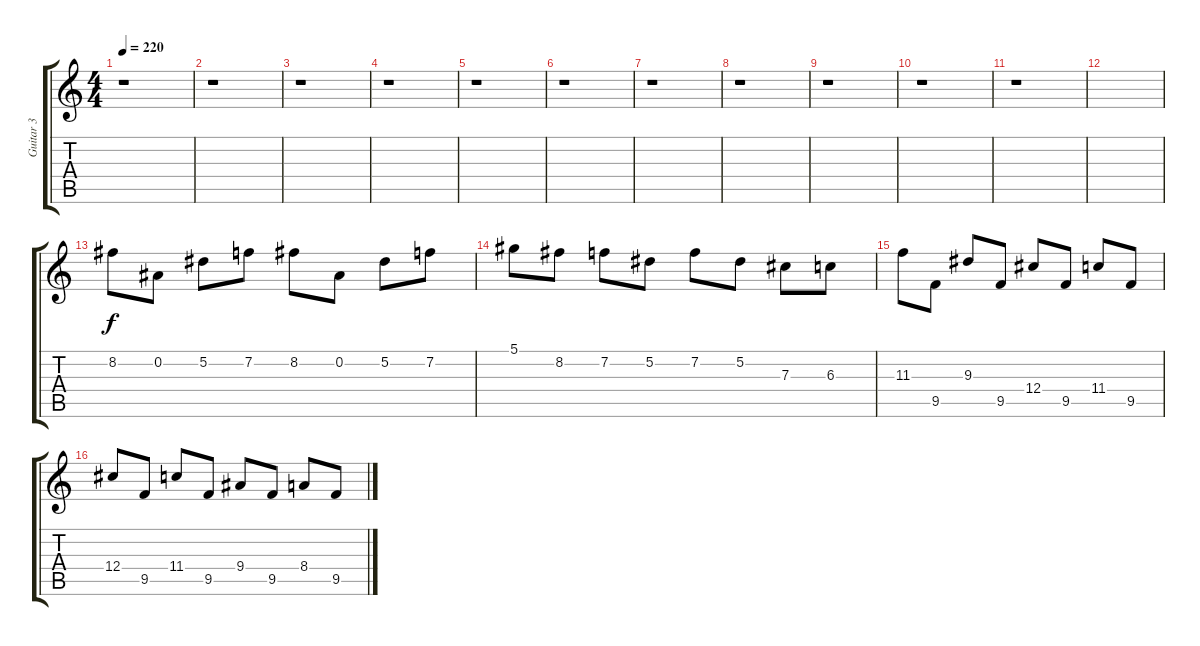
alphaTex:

\track ("Guitar 3" "Guitar 3") {instrument distortionguitar}
\staff {score tabs}
\tuning (Eb4 Bb3 Gb3 Db3 Ab2 Eb2) {hide}
\ts (4 4)
\tempo 220
\clef g2
\ks c
r.1{dy f} |
r.1 |
r.1 |
r.1 |
r.1 |
r.1 |
r.1 |
r.1 |
r.1 |
r.1 |
r.1 |
|
8.2.8 0.2.8 5.2.8 7.2.8 8.2.8 0.2.8 5.2.8 7.2.8 |
5.1.8 8.2.8 7.2.8 5.2.8 7.2.8 5.2.8 7.3.8 6.3.8 |
11.3.8 9.5.8 9.3.8 9.5.8 12.4.8 9.5.8 11.4.8 9.5.8 |
12.4.8 9.5.8 11.4.8 9.5.8 9.4.8 9.5.8 8.4.8 9.5.8
